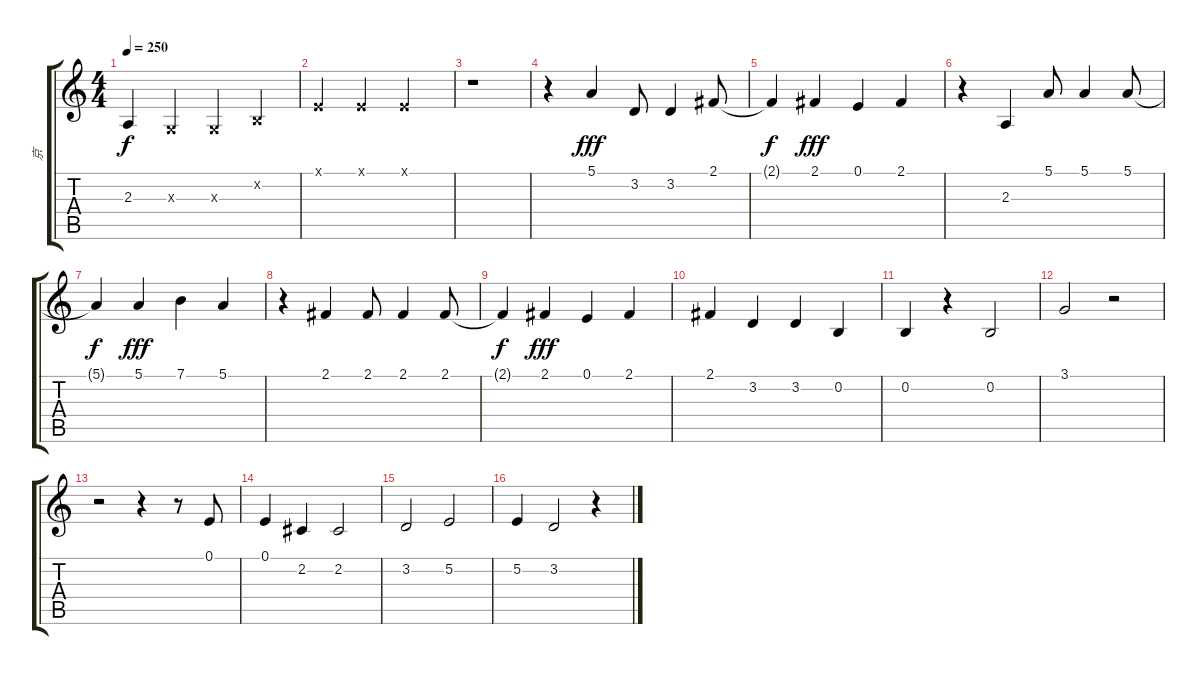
\track ("京" "京") {instrument harpsichord}
\staff {score tabs}
\tuning (E4 B3 G3 D3 A2 E2) {hide}
\ts (4 4)
\tempo 250
\clef g2
\ks c
2.3{t}.4{dy f} 0.3{x}.4 0.3{x}.4 0.2{x}.4 |
0.1{x}.4 0.1{x}.4 0.1{x}.2 |
r.1 |
r.4 5.1.4{dy fff} 3.2.8 3.2.4 2.1.8 |
2.1{t}.4{dy f} 2.1.4{dy fff} 0.1.4 2.1.4 |
r.4 2.3.4 5.1.8 5.1.4 5.1.8 |
5.1{t}.4{dy f} 5.1.4{dy fff} 7.1.4 5.1.4 |
r.4 2.1.4 2.1.8 2.1.4 2.1.8 |
2.1{t}.4{dy f} 2.1.4{dy fff} 0.1.4 2.1.4 |
2.1.4 3.2.4 3.2.4 0.2.4 |
0.2.4 r.4 0.2.2 |
3.1.2 r.2 |
r.2 r.4 r.8 0.1.8 |
0.1.4 2.2.4 2.2.2 |
3.2.2 5.2.2 |
5.2.4 3.2.2 r.4
